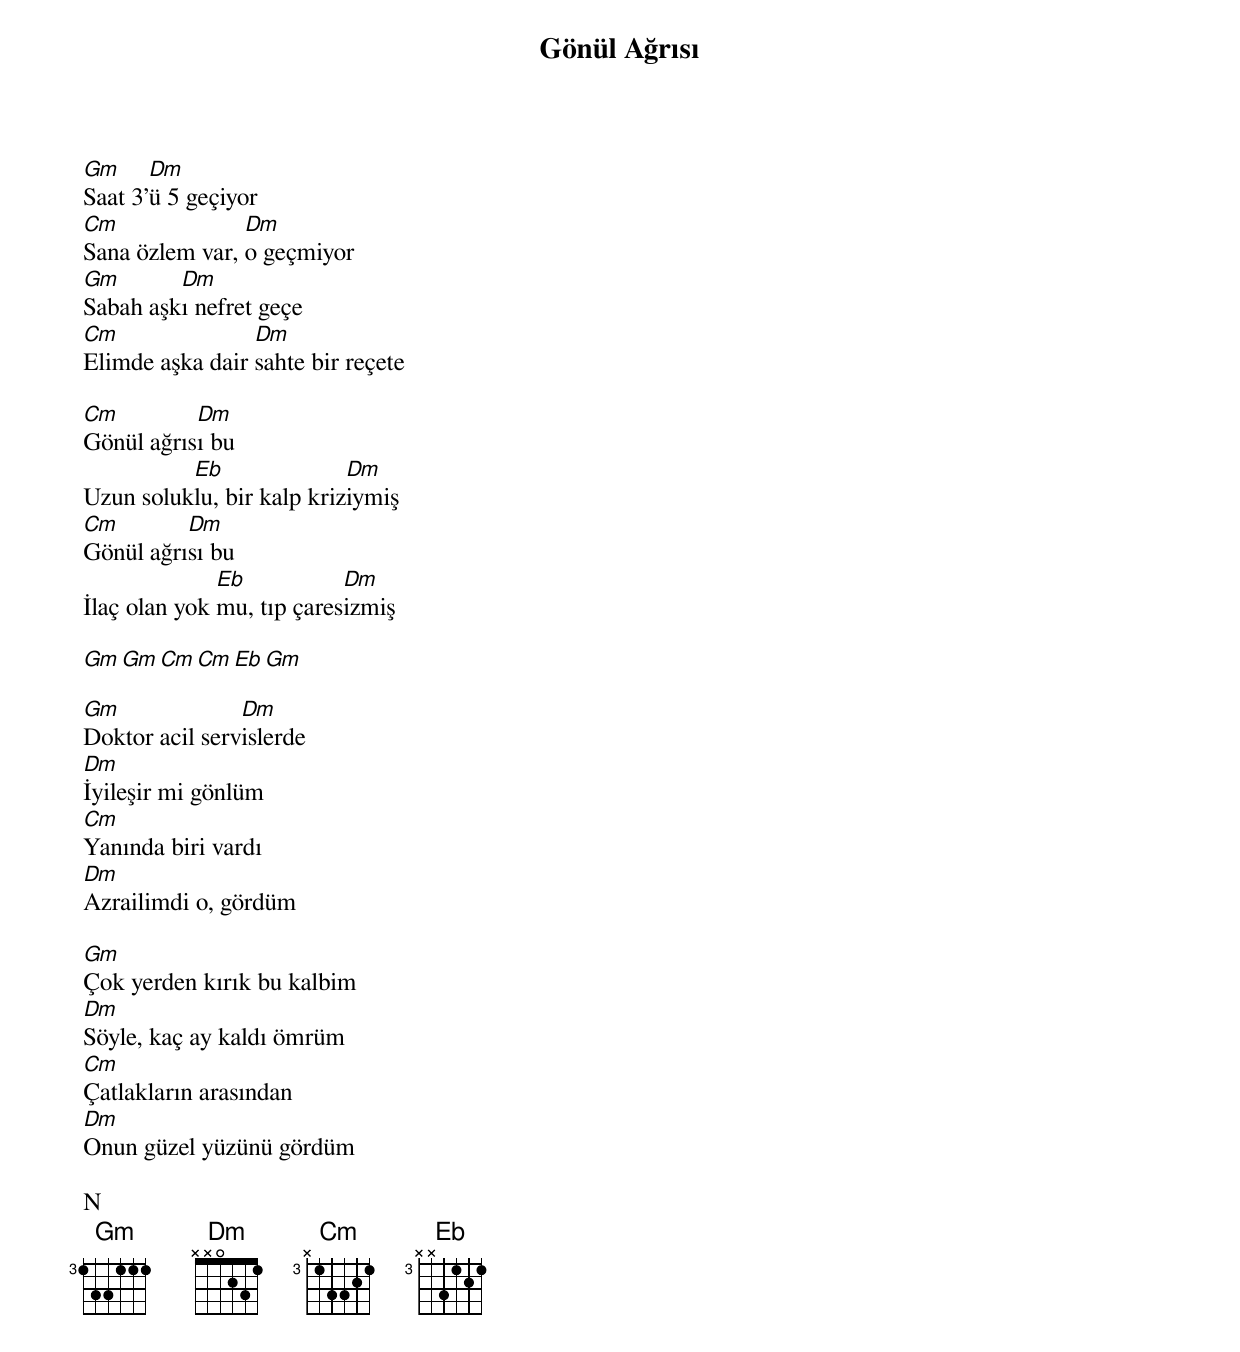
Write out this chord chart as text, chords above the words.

{title: Gönül Ağrısı}
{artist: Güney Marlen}

Gm     Dm
Saat 3’ü 5 geçiyor
Cm              Dm
Sana özlem var, o geçmiyor
Gm       Dm
Sabah aşkı nefret geçe
Cm               Dm
Elimde aşka dair sahte bir reçete

Cm         Dm
Gönül ağrısı bu
          Eb               Dm
Uzun soluklu, bir kalp kriziymiş
Cm        Dm
Gönül ağrısı bu
              Eb           Dm
İlaç olan yok mu, tıp çaresizmiş

Gm Gm Cm Cm Eb Gm

Gm              Dm
Doktor acil servislerde
Dm
İyileşir mi gönlüm
Cm
Yanında biri vardı
Dm
Azrailimdi o, gördüm

Gm
Çok yerden kırık bu kalbim
Dm
Söyle, kaç ay kaldı ömrüm
Cm
Çatlakların arasından
Dm
Onun güzel yüzünü gördüm

N
